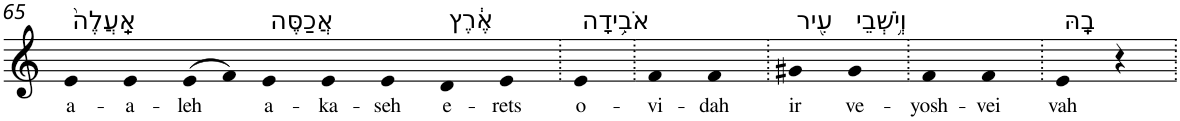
**kern	**text
*part1	*part1
*staff1	*staff1
*I"Piano	*
*I'Pno	*
!!LO:PB:g=z
*clefG2	*
*k[]	*
=65	=65
!LO:TX:a:t=אַֽעֲלֶה֙	!
!	!LO:LY:b
4e	a-
!	!LO:LY:b
4e	-a-
!	!LO:LY:b
(>8e	-leh
8f)	.
!LO:TX:a:t=אֲכַסֶּה	!
!	!LO:LY:b
4e	a-
!	!LO:LY:b
4e	-ka-
!	!LO:LY:b
4e	-seh
!LO:TX:a:t=אֶ֔רֶץ	!
!	!LO:LY:b
4d	e-
!	!LO:LY:b
4e	-rets
=66.	=66.
!LO:TX:a:t=אֹבִ֥ידָה	!
!	!LO:LY:b
4e	o-
=67.	=67.
!	!LO:LY:b
4f	-vi-
!	!LO:LY:b
4f	-dah
=68.	=68.
!LO:TX:a:t=עִ֖יר	!
!	!LO:LY:b
4g#X	ir
!LO:TX:a:t=וְיֹ֥שְׁבֵי	!
!	!LO:LY:b
4g#	ve-
=69.	=69.
!	!LO:LY:b
4f	-yosh-
!	!LO:LY:b
4f	-vei
=70.	=70.
!LO:TX:a:t=בָֽהּ	!
!	!LO:LY:b
4e	vah
4r	.
=.	=.
*-	*-
